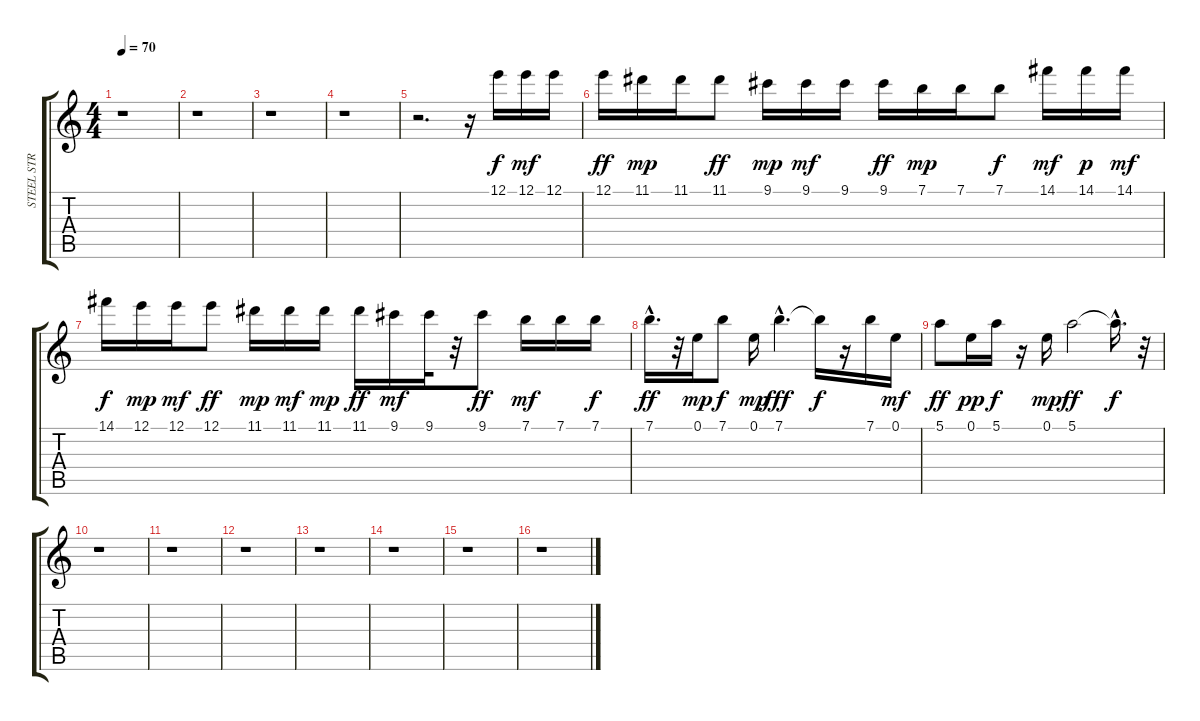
\track ("STEEL STR " "STEEL STR ") {instrument acousticguitarsteel}
\staff {score tabs}
\tuning (E4 B3 G3 D3 A2 E2) {hide}
\ts (4 4)
\tempo 70
\clef g2
\ks c
r.1{dy f instrument acousticguitarsteel} |
r.1 |
r.1 |
r.1 |
r.2{d} r.16 12.1.16 12.1.16{dy mf} 12.1.16 |
12.1.16{dy ff} 11.1.16{dy mp} 11.1.16 11.1.8{dy ff} 9.1.16{dy mp} 9.1.16{dy mf} 9.1.16 9.1.16{dy ff} 7.1.16{dy mp} 7.1.16 7.1.8{dy f} 14.1.16{dy mf} 14.1.16{dy p} 14.1.16{dy mf} |
14.1.16{dy f} 12.1.16{dy mp} 12.1.16{dy mf} 12.1.8{dy ff} 11.1.16{dy mp} 11.1.16{dy mf} 11.1.16{dy mp} 11.1.16{dy ff} 9.1.16{dy mf} 9.1.32 r.32 9.1.8{dy ff} 7.1.16{dy mf} 7.1.16 7.1.16{dy f} |
7.1{hac}.16{d dy ff} r.32 0.1.16{dy mp} 7.1.8{dy f} 0.1.16{dy mp} 7.1{hac}.4{d dy fff} 7.1{t}.16{dy f} r.16 7.1.16 0.1.16{dy mf} |
5.1.8{dy ff} 0.1.16{dy pp} 5.1.16{dy f} r.16 0.1.16{dy mp} 5.1.2{dy ff} 5.1{hac t}.16{d dy f} r.32 |
r.1 |
r.1 |
r.1 |
r.1 |
r.1 |
r.1 |
r.1
